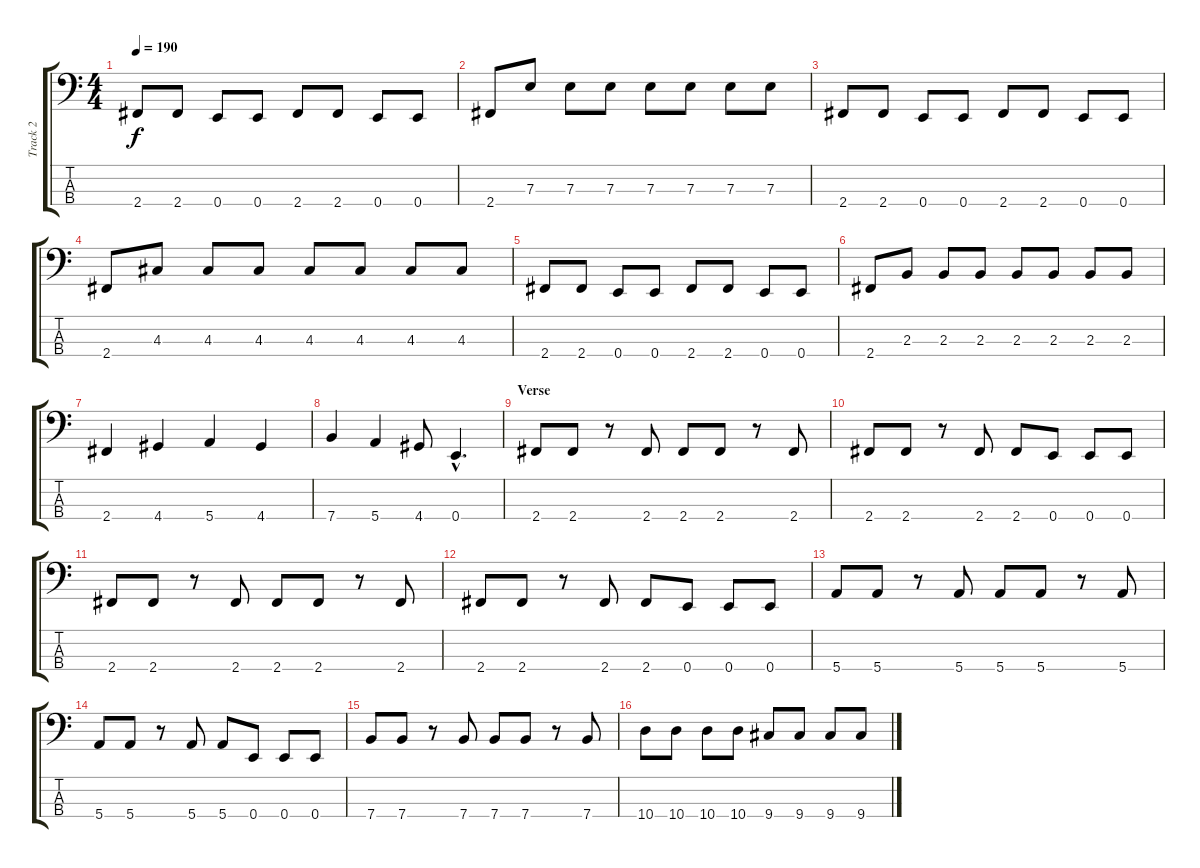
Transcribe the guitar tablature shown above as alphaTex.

\track ("Track 2" "Track 2") {instrument electricbasspick}
\staff {score tabs}
\tuning (G2 D2 A1 E1) {hide}
\ts (4 4)
\tempo 190
\clef f4
\ks c
2.4.8{dy f instrument electricbasspick} 2.4.8 0.4.8 0.4.8 2.4.8 2.4.8 0.4.8 0.4.8 |
2.4.8 7.3.8 7.3.8 7.3.8 7.3.8 7.3.8 7.3.8 7.3.8 |
2.4.8 2.4.8 0.4.8 0.4.8 2.4.8 2.4.8 0.4.8 0.4.8 |
2.4.8 4.3.8 4.3.8 4.3.8 4.3.8 4.3.8 4.3.8 4.3.8 |
2.4.8 2.4.8 0.4.8 0.4.8 2.4.8 2.4.8 0.4.8 0.4.8 |
2.4.8 2.3.8 2.3.8 2.3.8 2.3.8 2.3.8 2.3.8 2.3.8 |
2.4.4 4.4.4 5.4.4 4.4.4 |
7.4.4 5.4.4 4.4.8 0.4{hac}.4{d} |
\section ("" "Verse")
2.4.8 2.4.8 r.8 2.4.8 2.4.8 2.4.8 r.8 2.4.8 |
2.4.8 2.4.8 r.8 2.4.8 2.4.8 0.4.8 0.4.8 0.4.8 |
2.4.8 2.4.8 r.8 2.4.8 2.4.8 2.4.8 r.8 2.4.8 |
2.4.8 2.4.8 r.8 2.4.8 2.4.8 0.4.8 0.4.8 0.4.8 |
5.4.8 5.4.8 r.8 5.4.8 5.4.8 5.4.8 r.8 5.4.8 |
5.4.8 5.4.8 r.8 5.4.8 5.4.8 0.4.8 0.4.8 0.4.8 |
7.4.8 7.4.8 r.8 7.4.8 7.4.8 7.4.8 r.8 7.4.8 |
10.4.8 10.4.8 10.4.8 10.4.8 9.4.8 9.4.8 9.4.8 9.4.8
